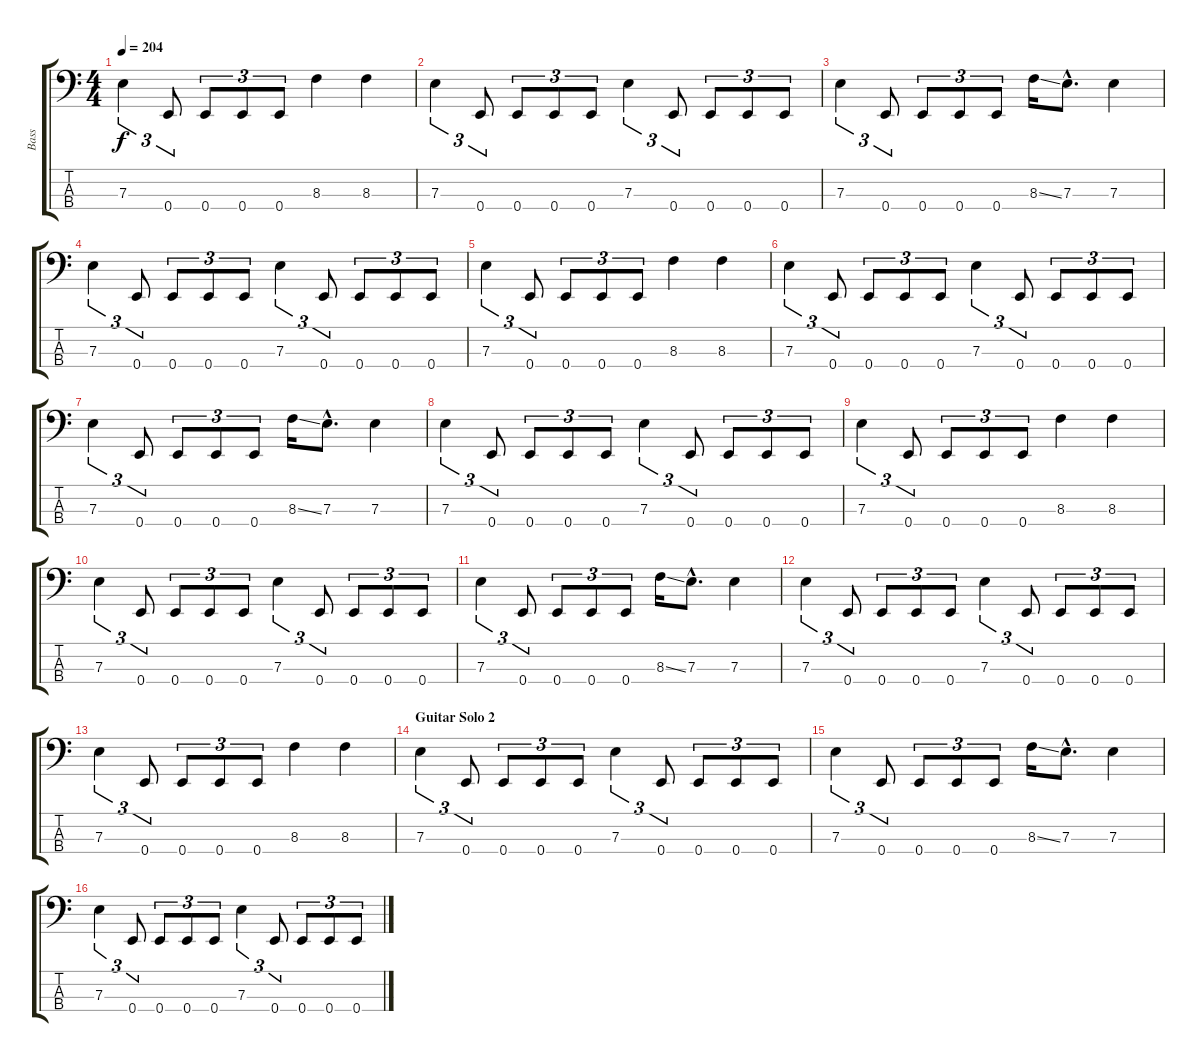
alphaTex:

\track ("Bass" "Bass") {instrument electricbassfinger}
\staff {score tabs}
\tuning (G2 D2 A1 E1) {hide}
\ts (4 4)
\tempo 204
\clef f4
\ks c
7.3.4{tu (3 2) dy f} 0.4.8{tu (3 2)} 0.4.8{tu (3 2)} 0.4.8{tu (3 2)} 0.4.8{tu (3 2)} 8.3.4 8.3.4 |
7.3.4{tu (3 2)} 0.4.8{tu (3 2)} 0.4.8{tu (3 2)} 0.4.8{tu (3 2)} 0.4.8{tu (3 2)} 7.3.4{tu (3 2)} 0.4.8{tu (3 2)} 0.4.8{tu (3 2)} 0.4.8{tu (3 2)} 0.4.8{tu (3 2)} |
7.3.4{tu (3 2)} 0.4.8{tu (3 2)} 0.4.8{tu (3 2)} 0.4.8{tu (3 2)} 0.4.8{tu (3 2)} 8.3{ss}.16 7.3{hac}.8{d} 7.3.4 |
7.3.4{tu (3 2)} 0.4.8{tu (3 2)} 0.4.8{tu (3 2)} 0.4.8{tu (3 2)} 0.4.8{tu (3 2)} 7.3.4{tu (3 2)} 0.4.8{tu (3 2)} 0.4.8{tu (3 2)} 0.4.8{tu (3 2)} 0.4.8{tu (3 2)} |
7.3.4{tu (3 2)} 0.4.8{tu (3 2)} 0.4.8{tu (3 2)} 0.4.8{tu (3 2)} 0.4.8{tu (3 2)} 8.3.4 8.3.4 |
7.3.4{tu (3 2)} 0.4.8{tu (3 2)} 0.4.8{tu (3 2)} 0.4.8{tu (3 2)} 0.4.8{tu (3 2)} 7.3.4{tu (3 2)} 0.4.8{tu (3 2)} 0.4.8{tu (3 2)} 0.4.8{tu (3 2)} 0.4.8{tu (3 2)} |
7.3.4{tu (3 2)} 0.4.8{tu (3 2)} 0.4.8{tu (3 2)} 0.4.8{tu (3 2)} 0.4.8{tu (3 2)} 8.3{ss}.16 7.3{hac}.8{d} 7.3.4 |
7.3.4{tu (3 2)} 0.4.8{tu (3 2)} 0.4.8{tu (3 2)} 0.4.8{tu (3 2)} 0.4.8{tu (3 2)} 7.3.4{tu (3 2)} 0.4.8{tu (3 2)} 0.4.8{tu (3 2)} 0.4.8{tu (3 2)} 0.4.8{tu (3 2)} |
7.3.4{tu (3 2)} 0.4.8{tu (3 2)} 0.4.8{tu (3 2)} 0.4.8{tu (3 2)} 0.4.8{tu (3 2)} 8.3.4 8.3.4 |
7.3.4{tu (3 2)} 0.4.8{tu (3 2)} 0.4.8{tu (3 2)} 0.4.8{tu (3 2)} 0.4.8{tu (3 2)} 7.3.4{tu (3 2)} 0.4.8{tu (3 2)} 0.4.8{tu (3 2)} 0.4.8{tu (3 2)} 0.4.8{tu (3 2)} |
7.3.4{tu (3 2)} 0.4.8{tu (3 2)} 0.4.8{tu (3 2)} 0.4.8{tu (3 2)} 0.4.8{tu (3 2)} 8.3{ss}.16 7.3{hac}.8{d} 7.3.4 |
7.3.4{tu (3 2)} 0.4.8{tu (3 2)} 0.4.8{tu (3 2)} 0.4.8{tu (3 2)} 0.4.8{tu (3 2)} 7.3.4{tu (3 2)} 0.4.8{tu (3 2)} 0.4.8{tu (3 2)} 0.4.8{tu (3 2)} 0.4.8{tu (3 2)} |
7.3.4{tu (3 2)} 0.4.8{tu (3 2)} 0.4.8{tu (3 2)} 0.4.8{tu (3 2)} 0.4.8{tu (3 2)} 8.3.4 8.3.4 |
\section ("" "Guitar Solo 2")
7.3.4{tu (3 2)} 0.4.8{tu (3 2)} 0.4.8{tu (3 2)} 0.4.8{tu (3 2)} 0.4.8{tu (3 2)} 7.3.4{tu (3 2)} 0.4.8{tu (3 2)} 0.4.8{tu (3 2)} 0.4.8{tu (3 2)} 0.4.8{tu (3 2)} |
7.3.4{tu (3 2)} 0.4.8{tu (3 2)} 0.4.8{tu (3 2)} 0.4.8{tu (3 2)} 0.4.8{tu (3 2)} 8.3{ss}.16 7.3{hac}.8{d} 7.3.4 |
7.3.4{tu (3 2)} 0.4.8{tu (3 2)} 0.4.8{tu (3 2)} 0.4.8{tu (3 2)} 0.4.8{tu (3 2)} 7.3.4{tu (3 2)} 0.4.8{tu (3 2)} 0.4.8{tu (3 2)} 0.4.8{tu (3 2)} 0.4.8{tu (3 2)}
